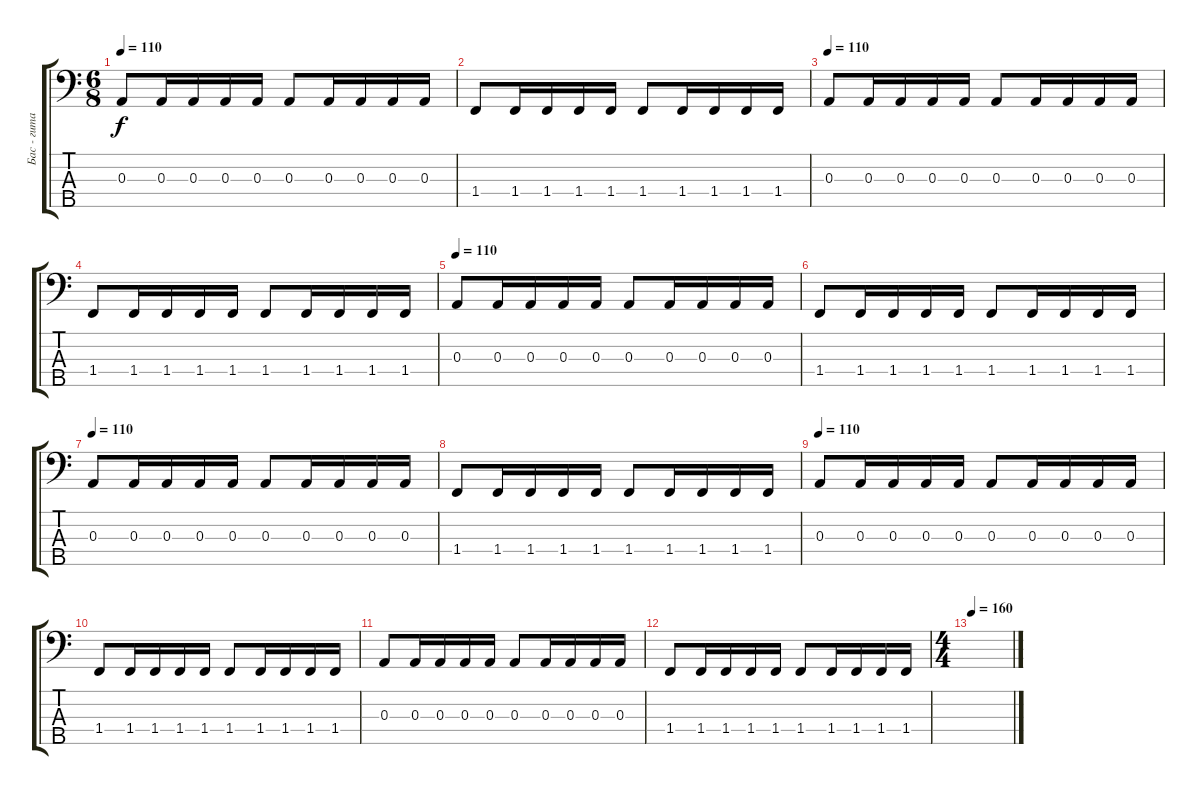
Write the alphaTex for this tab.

\track ("Бас - гитара" "Бас - гита") {instrument electricbassfinger}
\staff {score tabs}
\tuning (G2 D2 A1 E1 B0) {hide}
\ts (6 8)
\tempo 110
\clef f4
\ks c
0.3.8{dy f} 0.3.16 0.3.16 0.3.16 0.3.16 0.3.8 0.3.16 0.3.16 0.3.16 0.3.16 |
1.4.8 1.4.16 1.4.16 1.4.16 1.4.16 1.4.8 1.4.16 1.4.16 1.4.16 1.4.16 |
\tempo 110
0.3.8 0.3.16 0.3.16 0.3.16 0.3.16 0.3.8 0.3.16 0.3.16 0.3.16 0.3.16 |
1.4.8 1.4.16 1.4.16 1.4.16 1.4.16 1.4.8 1.4.16 1.4.16 1.4.16 1.4.16 |
\tempo 110
0.3.8 0.3.16 0.3.16 0.3.16 0.3.16 0.3.8 0.3.16 0.3.16 0.3.16 0.3.16 |
1.4.8 1.4.16 1.4.16 1.4.16 1.4.16 1.4.8 1.4.16 1.4.16 1.4.16 1.4.16 |
\tempo 110
0.3.8 0.3.16 0.3.16 0.3.16 0.3.16 0.3.8 0.3.16 0.3.16 0.3.16 0.3.16 |
1.4.8 1.4.16 1.4.16 1.4.16 1.4.16 1.4.8 1.4.16 1.4.16 1.4.16 1.4.16 |
\tempo 110
0.3.8 0.3.16 0.3.16 0.3.16 0.3.16 0.3.8 0.3.16 0.3.16 0.3.16 0.3.16 |
1.4.8 1.4.16 1.4.16 1.4.16 1.4.16 1.4.8 1.4.16 1.4.16 1.4.16 1.4.16 |
0.3.8 0.3.16 0.3.16 0.3.16 0.3.16 0.3.8 0.3.16 0.3.16 0.3.16 0.3.16 |
1.4.8 1.4.16 1.4.16 1.4.16 1.4.16 1.4.8 1.4.16 1.4.16 1.4.16 1.4.16 |
\ts (4 4)
\tempo 160
